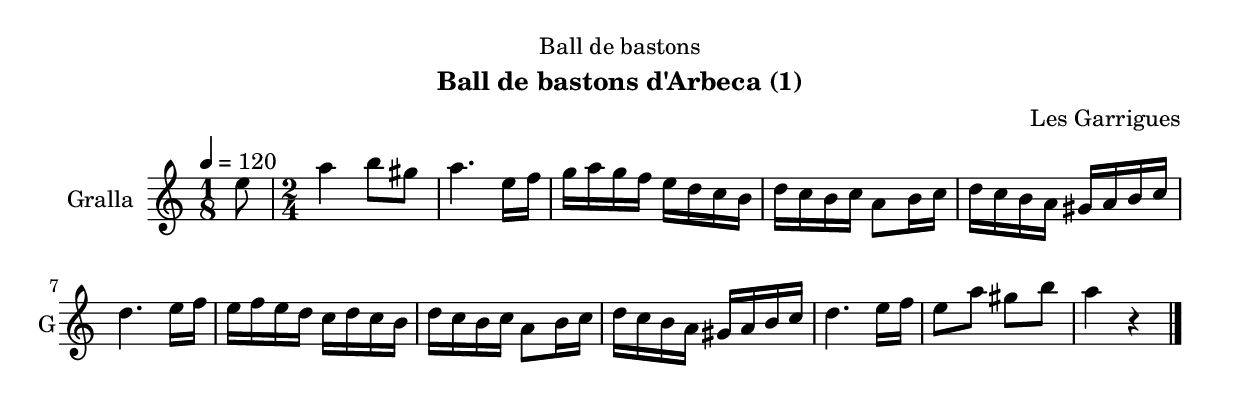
\version "2.16.2"

\header {
  dedication="Ball de bastons"
  title=""
  subtitle="Ball de bastons d'Arbeca (1)"
  subsubtitle=""
  poet=""
  meter=""
  piece=""
  composer="Les Garrigues"
  arranger=""
  opus=""
  instrument=""
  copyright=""
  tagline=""
}

liniaroAa =
\relative e''
{
  \tempo 4=120
  \clef treble
  \key c \major
  \time 1/8
  e8  |
  \time 2/4   a4 b8 gis  |
  a4. e16 f  |
  g16 a g f e d c b  |
  %05
  d16 c b c a8 b16 c  |
  d16 c b a gis a b c  |
  d4. e16 f  |
  e16 f e d c d c b  |
  d16 c b c a8 b16 c  |
  %10
  d16 c b a gis a b c  |
  d4. e16 f  |
  e8 a gis b  |
  a4 r4  \bar "|." % kompletite
}

\score {
  \new StaffGroup {
    \override Score.RehearsalMark #'self-alignment-X = #LEFT
    <<
      \new Staff \with {instrumentName = #"Gralla" shortInstrumentName = #"G"} \liniaroAa
    >>
  }
  \layout {}
}
\score { \unfoldRepeats
  \new StaffGroup {
    \override Score.RehearsalMark #'self-alignment-X = #LEFT
    <<
      \new Staff \with {instrumentName = #"Gralla" shortInstrumentName = #"G"} \liniaroAa
    >>
  }
  \midi {
    \set Staff.midiInstrument = "oboe"
    \set DrumStaff.midiInstrument = "drums"
  }
}
